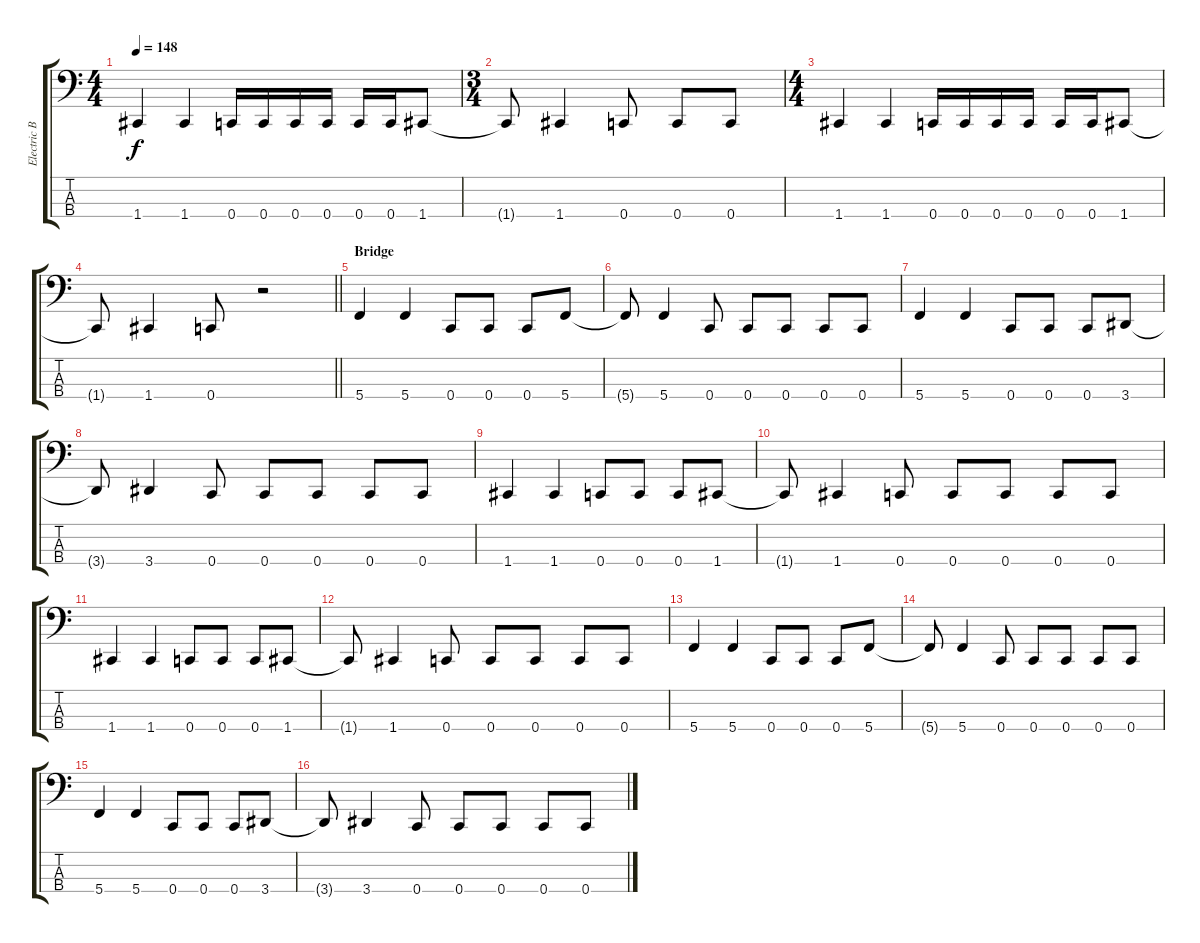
\track ("Electric Bass" "Electric B") {instrument electricbasspick}
\staff {score tabs}
\tuning (F2 C2 G1 C1) {hide}
\ts (4 4)
\tempo 148
\clef f4
\ks c
1.4.4{dy f} 1.4.4 0.4.16 0.4.16 0.4.16 0.4.16 0.4.16 0.4.16 1.4.8 |
\ts (3 4)
1.4{t}.8 1.4.4 0.4.8 0.4.8 0.4.8 |
\ts (4 4)
1.4.4 1.4.4 0.4.16 0.4.16 0.4.16 0.4.16 0.4.16 0.4.16 1.4.8 |
\barLineRight lightlight
1.4{t}.8 1.4.4 0.4.8 r.2 |
\section ("" "Bridge")
5.4.4 5.4.4 0.4.8 0.4.8 0.4.8 5.4.8 |
5.4{t}.8 5.4.4 0.4.8 0.4.8 0.4.8 0.4.8 0.4.8 |
5.4.4 5.4.4 0.4.8 0.4.8 0.4.8 3.4.8 |
3.4{t}.8 3.4.4 0.4.8 0.4.8 0.4.8 0.4.8 0.4.8 |
1.4.4 1.4.4 0.4.8 0.4.8 0.4.8 1.4.8 |
1.4{t}.8 1.4.4 0.4.8 0.4.8 0.4.8 0.4.8 0.4.8 |
1.4.4 1.4.4 0.4.8 0.4.8 0.4.8 1.4.8 |
1.4{t}.8 1.4.4 0.4.8 0.4.8 0.4.8 0.4.8 0.4.8 |
5.4.4 5.4.4 0.4.8 0.4.8 0.4.8 5.4.8 |
5.4{t}.8 5.4.4 0.4.8 0.4.8 0.4.8 0.4.8 0.4.8 |
5.4.4 5.4.4 0.4.8 0.4.8 0.4.8 3.4.8 |
3.4{t}.8 3.4.4 0.4.8 0.4.8 0.4.8 0.4.8 0.4.8
